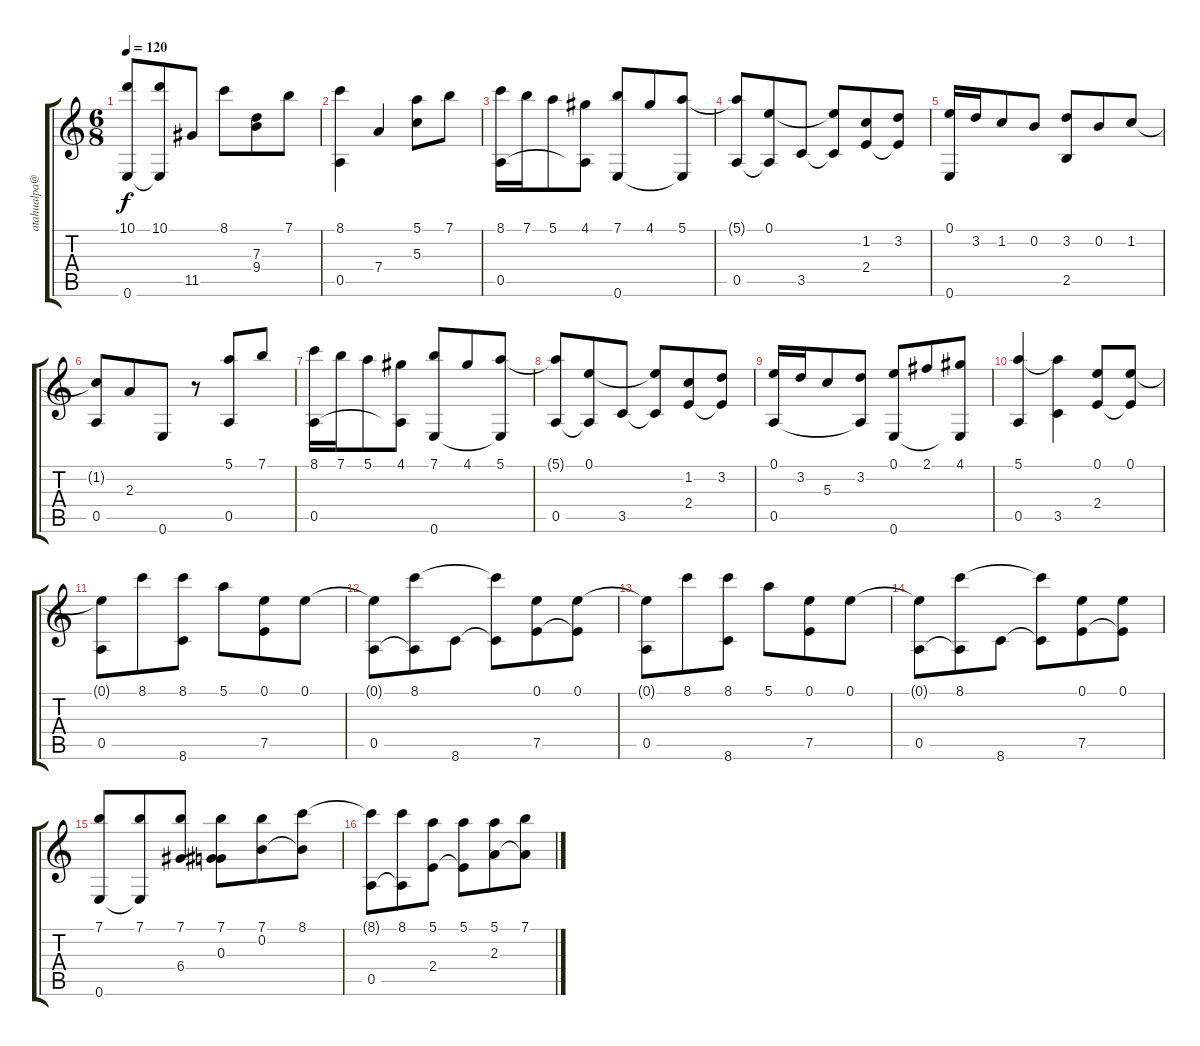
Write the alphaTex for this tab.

\track ("" "atahualpa@") {instrument acousticguitarnylon}
\staff {score tabs}
\tuning (E4 B3 G3 D3 A2 E2) {hide}
\ts (6 8)
\tempo 120
\clef g2
\ks c
(10.1{t} 0.6).8{dy f} (10.1 0.6{t}).8 11.5.8 8.1.8 (7.3 9.4).8 7.1.8 |
(8.1 0.5).4 7.4.4 (5.1 5.3).8 7.1.8 |
(8.1 0.5).16 7.1.16 5.1.8 (4.1 0.5{t}).8 (7.1 0.6).8 4.1.8 (5.1 0.6{t}).8 |
(5.1{t} 0.5).8 (0.1 0.5{t}).8 3.5.8 (0.1{t} 3.5{t}).8 (1.2 2.4).8 (3.2 2.4{t}).8 |
(0.1 0.6).16 3.2.16 1.2.8 0.2.8 (3.2 2.5).8 0.2.8 1.2.8 |
(1.2{t} 0.5).8 2.3.8 0.6.8 r.8 (5.1 0.5).8 7.1.8 |
(8.1 0.5).16 7.1.16 5.1.8 (4.1 0.5{t}).8 (7.1 0.6).8 4.1.8 (5.1 0.6{t}).8 |
(5.1{t} 0.5).8 (0.1 0.5{t}).8 3.5.8 (0.1{t} 3.5{t}).8 (1.2 2.4).8 (3.2 2.4{t}).8 |
(0.1 0.5).16 3.2.16 5.3.8 (3.2 0.5{t}).8 (0.1 0.6).8 2.1.8 (4.1 0.6{t}).8 |
(5.1 0.5).4 (5.1{t} 3.5).4 (0.1 2.4).8 (0.1 2.4{t}).8 |
(0.1{t} 0.5).8 8.1.8 (8.1 8.6).8 5.1.8 (0.1 7.5).8 0.1.8 |
(0.1{t} 0.5).8 (8.1 0.5{t}).8 8.6.8 (8.1{t} 8.6{t}).8 (0.1 7.5).8 (0.1 7.5{t}).8 |
(0.1{t} 0.5).8 8.1.8 (8.1 8.6).8 5.1.8 (0.1 7.5).8 0.1.8 |
(0.1{t} 0.5).8 (8.1 0.5{t}).8 8.6.8 (8.1{t} 8.6{t}).8 (0.1 7.5).8 (0.1 7.5{t}).8 |
(7.1 0.6).8 (7.1 0.6{t}).8 (7.1 6.4).8 (7.1 0.3 6.4{t}).8 (7.1 0.2).8 (8.1 0.2{t}).8 |
(8.1{t} 0.5).8 (8.1 0.5{t}).8 (5.1 2.4).8 (5.1 2.4{t}).8 (5.1 2.3).8 (7.1 2.3{t}).8
